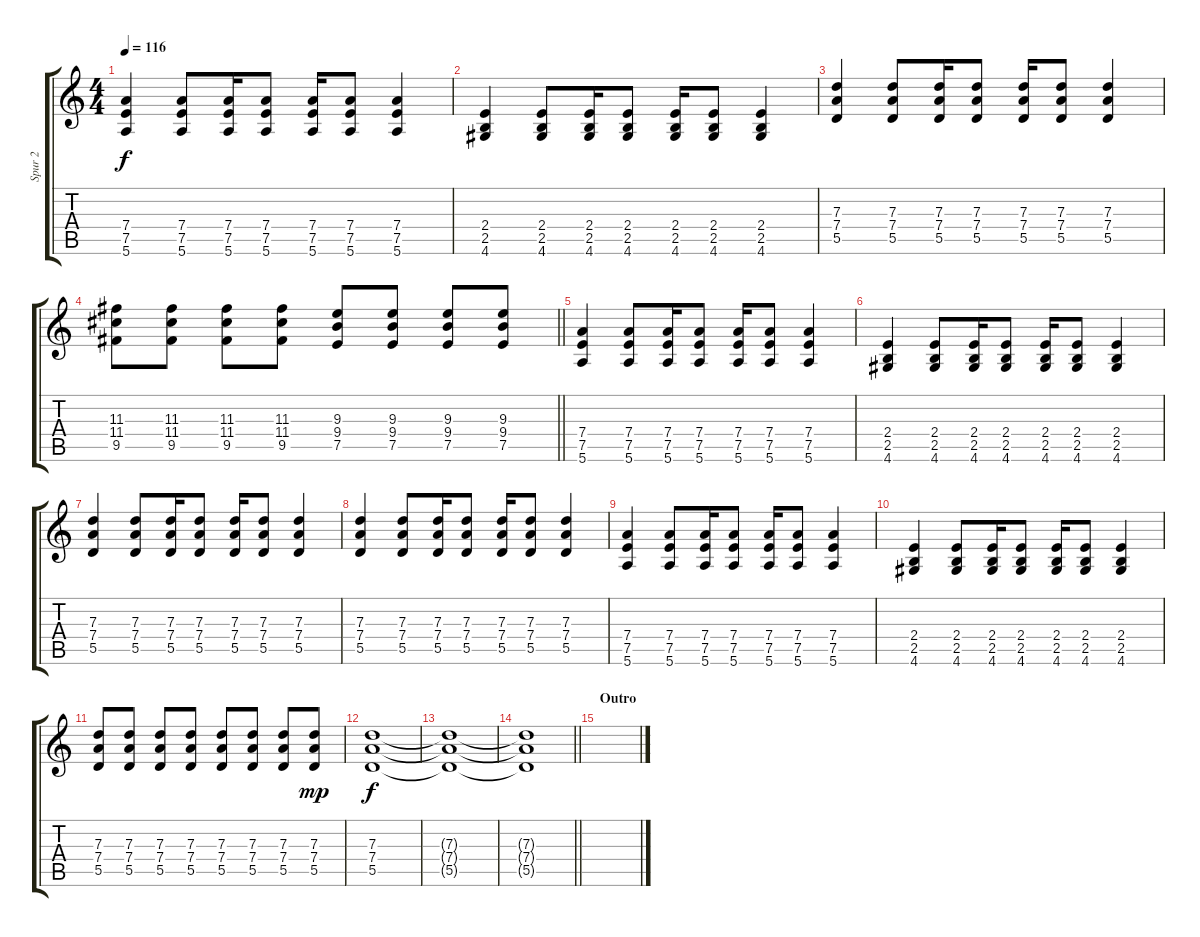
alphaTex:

\track ("Spur 2" "Spur 2") {instrument overdrivenguitar}
\staff {score tabs}
\tuning (E4 B3 G3 D3 A2 E2) {hide}
\ts (4 4)
\tempo 116
\clef g2
\ks c
(7.4 7.5 5.6).4{dy f} (7.4 7.5 5.6).8 (7.4 7.5 5.6).16 (7.4 7.5 5.6).8 (7.4 7.5 5.6).16 (7.4 7.5 5.6).8 (7.4 7.5 5.6).4 |
(2.4 2.5 4.6).4 (2.4 2.5 4.6).8 (2.4 2.5 4.6).16 (2.4 2.5 4.6).8 (2.4 2.5 4.6).16 (2.4 2.5 4.6).8 (2.4 2.5 4.6).4 |
(7.3 7.4 5.5).4 (7.3 7.4 5.5).8 (7.3 7.4 5.5).16 (7.3 7.4 5.5).8 (7.3 7.4 5.5).16 (7.3 7.4 5.5).8 (7.3 7.4 5.5).4 |
\barLineRight lightlight
(11.3 11.4 9.5).8 (11.3 11.4 9.5).8 (11.3 11.4 9.5).8 (11.3 11.4 9.5).8 (9.3 9.4 7.5).8 (9.3 9.4 7.5).8 (9.3 9.4 7.5).8 (9.3 9.4 7.5).8 |
(7.4 7.5 5.6).4 (7.4 7.5 5.6).8 (7.4 7.5 5.6).16 (7.4 7.5 5.6).8 (7.4 7.5 5.6).16 (7.4 7.5 5.6).8 (7.4 7.5 5.6).4 |
(2.4 2.5 4.6).4 (2.4 2.5 4.6).8 (2.4 2.5 4.6).16 (2.4 2.5 4.6).8 (2.4 2.5 4.6).16 (2.4 2.5 4.6).8 (2.4 2.5 4.6).4 |
(7.3 7.4 5.5).4 (7.3 7.4 5.5).8 (7.3 7.4 5.5).16 (7.3 7.4 5.5).8 (7.3 7.4 5.5).16 (7.3 7.4 5.5).8 (7.3 7.4 5.5).4 |
(7.3 7.4 5.5).4 (7.3 7.4 5.5).8 (7.3 7.4 5.5).16 (7.3 7.4 5.5).8 (7.3 7.4 5.5).16 (7.3 7.4 5.5).8 (7.3 7.4 5.5).4 |
(7.4 7.5 5.6).4 (7.4 7.5 5.6).8 (7.4 7.5 5.6).16 (7.4 7.5 5.6).8 (7.4 7.5 5.6).16 (7.4 7.5 5.6).8 (7.4 7.5 5.6).4 |
(2.4 2.5 4.6).4 (2.4 2.5 4.6).8 (2.4 2.5 4.6).16 (2.4 2.5 4.6).8 (2.4 2.5 4.6).16 (2.4 2.5 4.6).8 (2.4 2.5 4.6).4 |
(7.3 7.4 5.5).8 (7.3 7.4 5.5).8 (7.3 7.4 5.5).8 (7.3 7.4 5.5).8 (7.3 7.4 5.5).8 (7.3 7.4 5.5).8 (7.3 7.4 5.5).8 (7.3 7.4 5.5).8{dy mp} |
(7.3 7.4 5.5).1{dy f} |
(7.3{t} 7.4{t} 5.5{t}).1 |
\barLineRight lightlight
(7.3{t} 7.4{t} 5.5{t}).1 |
\section ("" "Outro")
